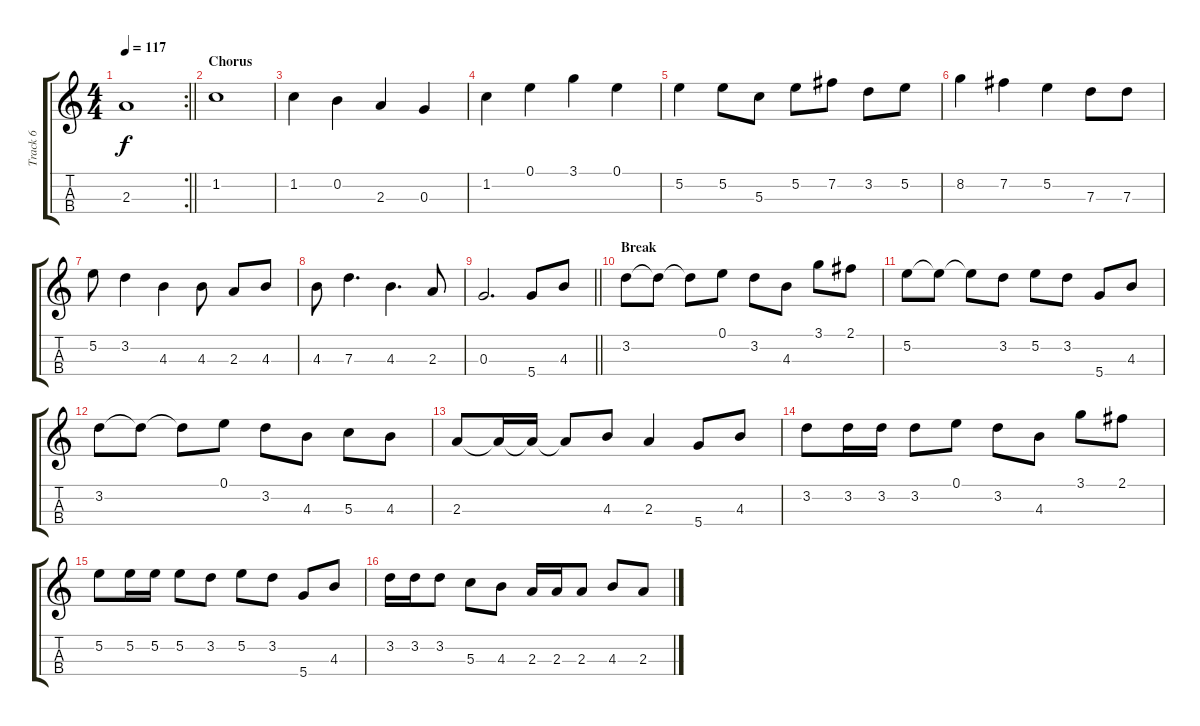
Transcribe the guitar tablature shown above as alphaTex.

\track ("Track 6" "Track 6") {instrument violin}
\staff {score tabs}
\tuning (E5 B4 G4 D4) {hide}
\rc 2
\ts (4 4)
\tempo 117
\clef g2
\barLineRight lightlight
\ks c
2.3.1{dy f} |
\section ("" "Chorus")
1.2.1{volume 12} |
1.2.4 0.2.4 2.3.4 0.3.4 |
1.2.4 0.1.4 3.1.4 0.1.4 |
5.2.4 5.2.8 5.3.8 5.2.8 7.2.8 3.2.8 5.2.8 |
8.2.4 7.2.4 5.2.4 7.3.8 7.3.8 |
5.2.8 3.2.4 4.3.4 4.3.8 2.3.8 4.3.8 |
4.3.8 7.3.4{d} 4.3.4{d} 2.3.8 |
\barLineRight lightlight
0.3.2{d} 5.4.8 4.3.8 |
\section ("" "Break")
3.2.8 3.2{t}.8 3.2{t}.8 0.1.8 3.2.8 4.3.8 3.1.8 2.1.8 |
5.2.8 5.2{t}.8 5.2{t}.8 3.2.8 5.2.8 3.2.8 5.4.8 4.3.8 |
3.2.8 3.2{t}.8 3.2{t}.8 0.1.8 3.2.8 4.3.8 5.3.8 4.3.8 |
2.3.8 2.3{t}.16 2.3{t}.16 2.3{t}.8 4.3.8 2.3.4 5.4.8 4.3.8 |
3.2.8 3.2.16 3.2.16 3.2.8 0.1.8 3.2.8 4.3.8 3.1.8 2.1.8 |
5.2.8 5.2.16 5.2.16 5.2.8 3.2.8 5.2.8 3.2.8 5.4.8 4.3.8 |
3.2.16 3.2.16 3.2.8 5.3.8 4.3.8 2.3.16 2.3.16 2.3.8 4.3.8 2.3.8
